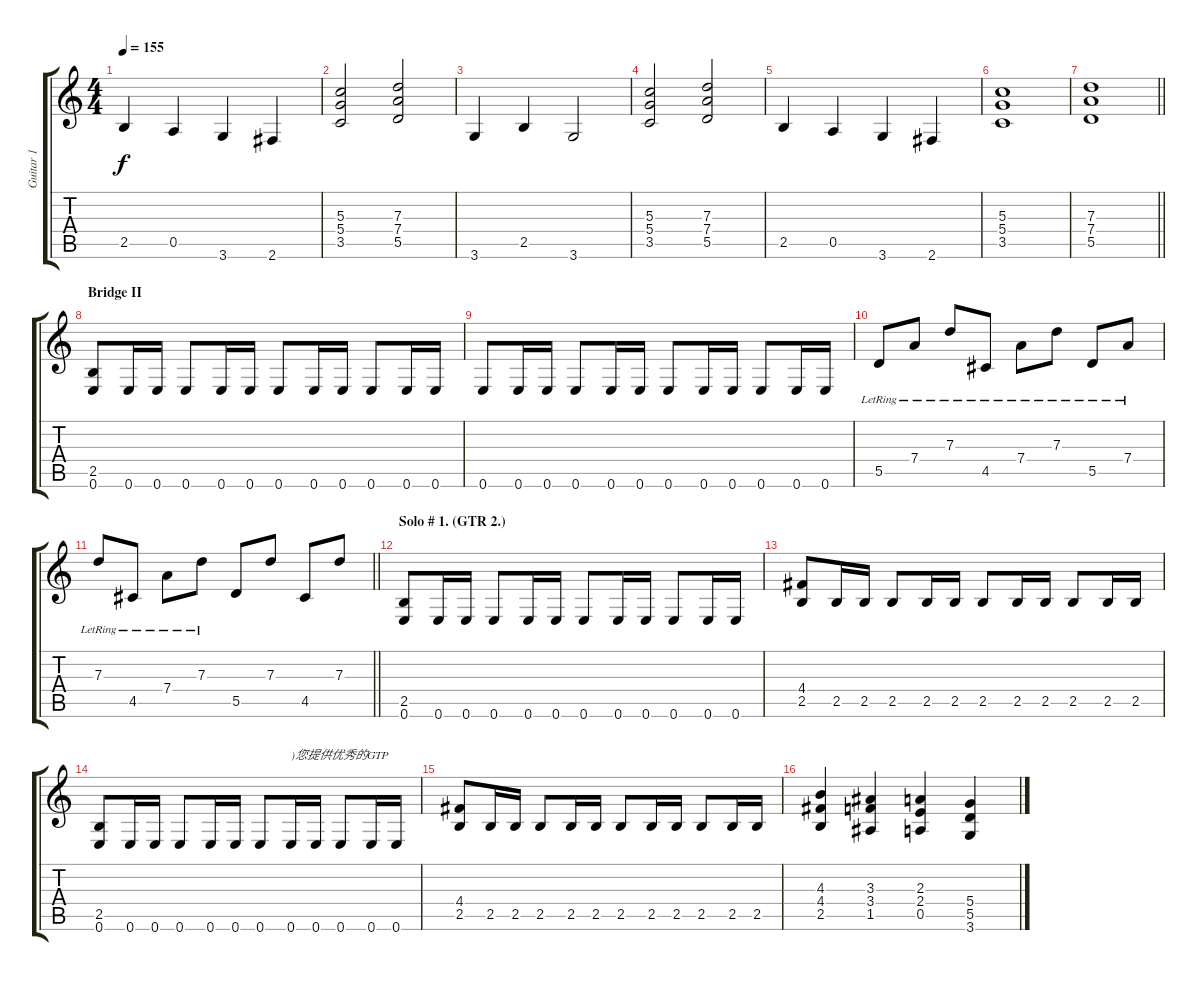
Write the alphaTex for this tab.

\track ("Guitar 1" "Guitar 1") {instrument distortionguitar}
\staff {score tabs}
\tuning (E4 B3 G3 D3 A2 E2) {hide}
\ts (4 4)
\tempo 155
\clef g2
\ks c
2.5.4{dy f} 0.5.4 3.6.4 2.6.4 |
(5.3 5.4 3.5).2 (7.3 7.4 5.5).2 |
3.6.4 2.5.4 3.6.2 |
(5.3 5.4 3.5).2 (7.3 7.4 5.5).2 |
2.5.4 0.5.4 3.6.4 2.6.4 |
(5.3 5.4 3.5).1 |
\barLineRight lightlight
(7.3 7.4 5.5).1 |
\section ("" "Bridge II")
(2.5 0.6).8 0.6.16 0.6.16 0.6.8 0.6.16 0.6.16 0.6.8 0.6.16 0.6.16 0.6.8 0.6.16 0.6.16 |
0.6.8 0.6.16 0.6.16 0.6.8 0.6.16 0.6.16 0.6.8 0.6.16 0.6.16 0.6.8 0.6.16 0.6.16 |
5.5{lr}.8 7.4{lr}.8 7.3{lr}.8 4.5{lr}.8 7.4{lr}.8 7.3{lr}.8 5.5{lr}.8 7.4{lr}.8 |
\barLineRight lightlight
7.3{lr}.8 4.5{lr}.8 7.4{lr}.8 7.3{lr}.8 5.5.8 7.3.8 4.5.8 7.3.8 |
\section ("" "Solo # 1. (GTR 2.)")
(2.5 0.6).8 0.6.16 0.6.16 0.6.8 0.6.16 0.6.16 0.6.8 0.6.16 0.6.16 0.6.8 0.6.16 0.6.16 |
(4.4 2.5).8 2.5.16 2.5.16 2.5.8 2.5.16 2.5.16 2.5.8 2.5.16 2.5.16 2.5.8 2.5.16 2.5.16 |
(2.5 0.6).8 0.6.16 0.6.16 0.6.8 0.6.16 0.6.16 0.6.8 0.6.16{txt ")您提供优秀的GTP"} 0.6.16 0.6.8 0.6.16 0.6.16 |
(4.4 2.5).8 2.5.16 2.5.16 2.5.8 2.5.16 2.5.16 2.5.8 2.5.16 2.5.16 2.5.8 2.5.16 2.5.16 |
(4.3 4.4 2.5).4 (3.3 3.4 1.5).4 (2.3 2.4 0.5).4 (5.4 5.5 3.6).4
